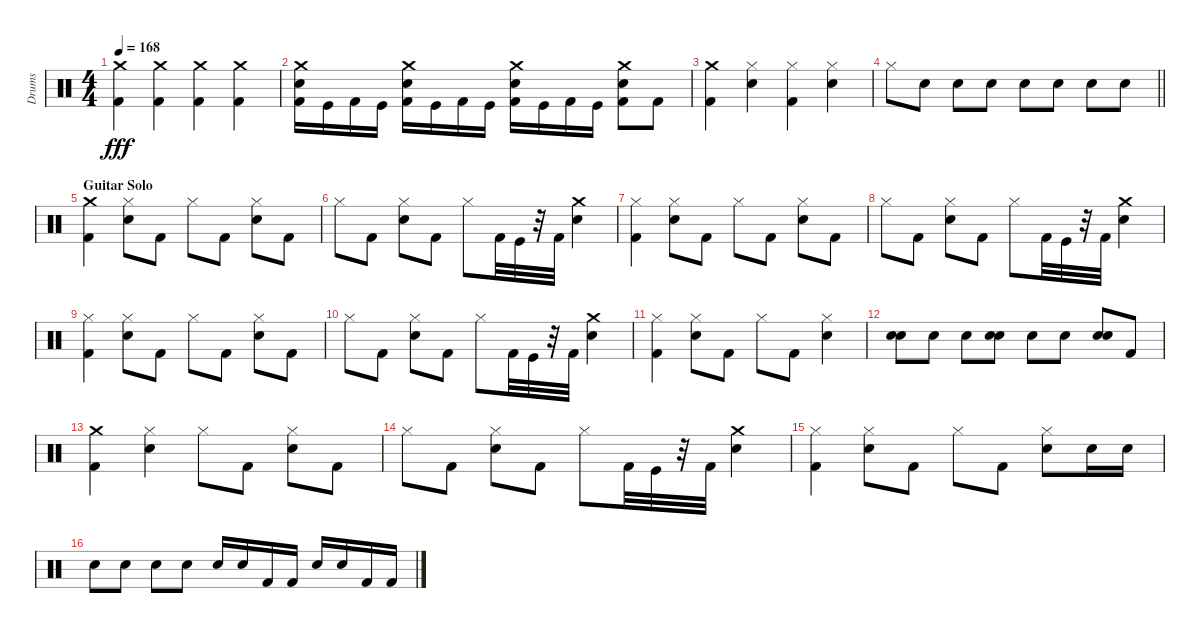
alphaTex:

\track ("Drums" "Drums") {instrument percussion}
\staff {score}
\articulation defaults
\ts (4 4)
\tempo 168
\clef neutral
\ks c
("Crash medium (hit)" "Kick (hit) 2").4{dy fff} ("Crash medium (hit)" "Kick (hit) 2").4 ("Crash medium (hit)" "Kick (hit) 2").4 ("Crash medium (hit)" "Kick (hit) 2").4 |
("Snare (hit) 2" "Crash medium (hit)" "Kick (hit) 2").16 "Kick (hit)".16 "Kick (hit) 2".16 "Kick (hit)".16 ("Snare (hit) 2" "Crash medium (hit)" "Kick (hit) 2").16 "Kick (hit)".16 "Kick (hit) 2".16 "Kick (hit)".16 ("Snare (hit) 2" "Crash medium (hit)" "Kick (hit) 2").16 "Kick (hit)".16 "Kick (hit) 2".16 "Kick (hit)".16 ("Snare (hit) 2" "Crash medium (hit)" "Kick (hit) 2").8 "Kick (hit) 2".8 |
("Crash medium (hit)" "Kick (hit) 2").4 ("Snare (hit) 2" "Hi-Hat (closed)").4 ("Kick (hit) 2" "Hi-Hat (closed)").4 ("Snare (hit) 2" "Hi-Hat (closed)").4 |
\barLineRight lightlight "Hi-Hat (closed)".8 "Snare (hit) 2".8 "Snare (hit) 2".8 "Snare (hit) 2".8 "Snare (hit) 2".8 "Snare (hit) 2".8 "Snare (hit) 2".8 "Snare (hit) 2".8
|
\section ("" "Guitar Solo")
("Kick (hit) 2" "Crash medium (hit)").4 ("Hi-Hat (closed)" "Snare (hit) 2").8 "Kick (hit) 2".8 "Hi-Hat (closed)".8 "Kick (hit) 2".8 ("Snare (hit) 2" "Hi-Hat (closed)").8 "Kick (hit) 2".8 |
"Hi-Hat (closed)".8 "Kick (hit) 2".8 ("Snare (hit) 2" "Hi-Hat (closed)").8 "Kick (hit) 2".8 "Hi-Hat (closed)".8 "Kick (hit) 2".32 "Kick (hit)".32 r.32 "Kick (hit) 2".32 ("Crash medium (hit)" "Snare (hit) 2").4 |
("Hi-Hat (closed)" "Kick (hit) 2").4 ("Hi-Hat (closed)" "Snare (hit) 2").8 "Kick (hit) 2".8 "Hi-Hat (closed)".8 "Kick (hit) 2".8 ("Snare (hit) 2" "Hi-Hat (closed)").8 "Kick (hit) 2".8 |
"Hi-Hat (closed)".8 "Kick (hit) 2".8 ("Snare (hit) 2" "Hi-Hat (closed)").8 "Kick (hit) 2".8 "Hi-Hat (closed)".8 "Kick (hit) 2".32 "Kick (hit)".32 r.32 "Kick (hit) 2".32 ("Crash medium (hit)" "Snare (hit) 2").4 |
("Hi-Hat (closed)" "Kick (hit) 2").4 ("Hi-Hat (closed)" "Snare (hit) 2").8 "Kick (hit) 2".8 "Hi-Hat (closed)".8 "Kick (hit) 2".8 ("Snare (hit) 2" "Hi-Hat (closed)").8 "Kick (hit) 2".8 |
"Hi-Hat (closed)".8 "Kick (hit) 2".8 ("Snare (hit) 2" "Hi-Hat (closed)").8 "Kick (hit) 2".8 "Hi-Hat (closed)".8 "Kick (hit) 2".32 "Kick (hit)".32 r.32 "Kick (hit) 2".32 ("Crash medium (hit)" "Snare (hit) 2").4 |
("Kick (hit) 2" "Hi-Hat (closed)").4 ("Hi-Hat (closed)" "Snare (hit) 2").8 "Kick (hit) 2".8 "Hi-Hat (closed)".8 "Kick (hit) 2".8 ("Snare (hit) 2" "Hi-Hat (closed)").4 |
("Snare (hit) 2" "Snare (hit) 2").8 "Snare (hit) 2".8 "Snare (hit) 2".8 ("Snare (hit) 2" "Snare (hit) 2").8 "Snare (hit) 2".8 "Snare (hit) 2".8 ("Snare (hit) 2" "Snare (hit) 2").8 "Kick (hit) 2".8 |
("Kick (hit) 2" "Crash medium (hit)").4 ("Hi-Hat (closed)" "Snare (hit) 2").4 "Hi-Hat (closed)".8 "Kick (hit) 2".8 ("Snare (hit) 2" "Hi-Hat (closed)").8 "Kick (hit) 2".8 |
"Hi-Hat (closed)".8 "Kick (hit) 2".8 ("Snare (hit) 2" "Hi-Hat (closed)").8 "Kick (hit) 2".8 "Hi-Hat (closed)".8 "Kick (hit) 2".32 "Kick (hit)".32 r.32 "Kick (hit) 2".32 ("Crash medium (hit)" "Snare (hit) 2").4 |
("Hi-Hat (closed)" "Kick (hit) 2").4 ("Snare (hit) 2" "Hi-Hat (closed)").8 "Kick (hit) 2".8 "Hi-Hat (closed)".8 "Kick (hit) 2".8 ("Snare (hit) 2" "Hi-Hat (closed)").8 "Snare (hit) 2".16 "Snare (hit) 2".16 |
"Snare (hit) 2".8 "Snare (hit) 2".8 "Snare (hit) 2".8 "Snare (hit) 2".8 "Snare (hit) 2".16 "Snare (hit) 2".16 "Kick (hit) 2".16 "Kick (hit) 2".16 "Snare (hit) 2".16 "Snare (hit) 2".16 "Kick (hit) 2".16 "Kick (hit) 2".16
